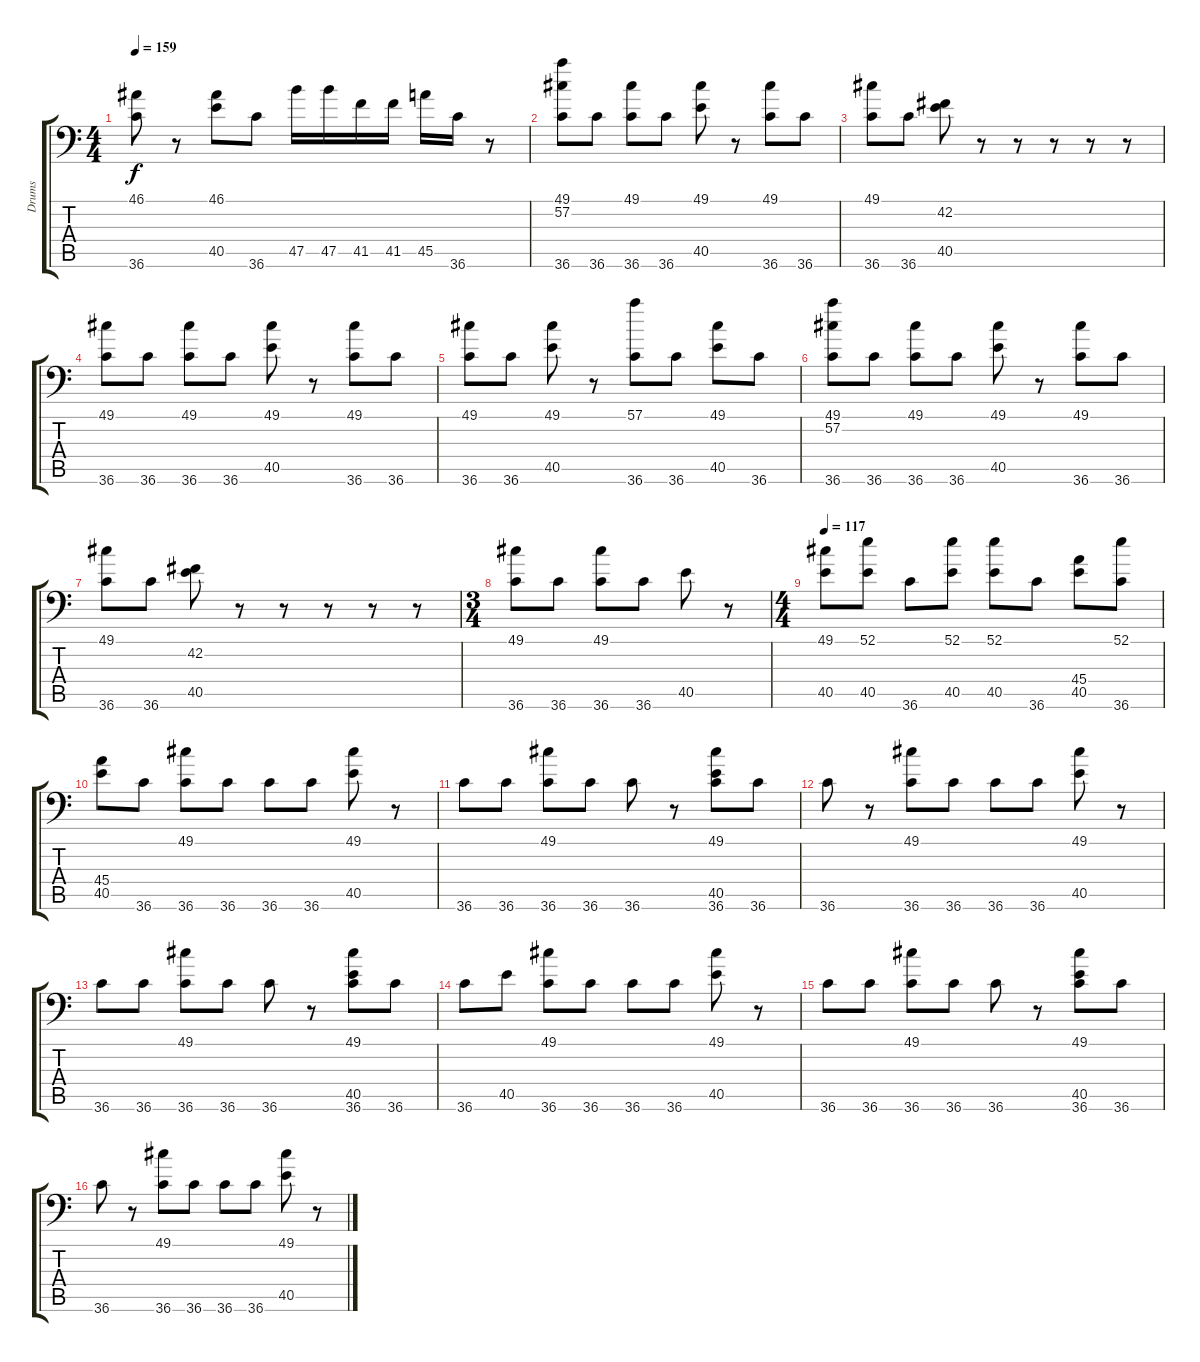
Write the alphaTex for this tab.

\track ("Drums" "Drums") {instrument acousticgrandpiano}
\staff {score tabs}
\tuning (C-1 C-1 C-1 C-1 C-1 C-1) {hide}
\ts (4 4)
\tempo 159
\clef f4
\ks c
(46.1 36.6).8{dy f} r.8 (46.1 40.5).8 36.6.8 47.5.16 47.5.16 41.5.16 41.5.16 45.5.16 36.6.16 r.8 |
(49.1 57.2 36.6).8 36.6.8 (49.1 36.6).8 36.6.8 (49.1 40.5).8 r.8 (49.1 36.6).8 36.6.8 |
(49.1 36.6).8 36.6.8 (42.2 40.5).8 r.8 r.8 r.8 r.8 r.8 |
(49.1 36.6).8 36.6.8 (49.1 36.6).8 36.6.8 (49.1 40.5).8 r.8 (49.1 36.6).8 36.6.8 |
(49.1 36.6).8 36.6.8 (49.1 40.5).8 r.8 (57.1 36.6).8 36.6.8 (49.1 40.5).8 36.6.8 |
(49.1 57.2 36.6).8 36.6.8 (49.1 36.6).8 36.6.8 (49.1 40.5).8 r.8 (49.1 36.6).8 36.6.8 |
(49.1 36.6).8 36.6.8 (42.2 40.5).8 r.8 r.8 r.8 r.8 r.8 |
\ts (3 4)
(49.1 36.6).8 36.6.8 (49.1 36.6).8 36.6.8 40.5.8 r.8 |
\ts (4 4)
\tempo 117
(49.1 40.5).8 (52.1 40.5).8 36.6.8 (52.1 40.5).8 (52.1 40.5).8 36.6.8 (45.4 40.5).8 (52.1 36.6).8 |
(45.4 40.5).8 36.6.8 (49.1 36.6).8 36.6.8 36.6.8 36.6.8 (49.1 40.5).8 r.8 |
36.6.8 36.6.8 (49.1 36.6).8 36.6.8 36.6.8 r.8 (49.1 40.5 36.6).8 36.6.8 |
36.6.8 r.8 (49.1 36.6).8 36.6.8 36.6.8 36.6.8 (49.1 40.5).8 r.8 |
36.6.8 36.6.8 (49.1 36.6).8 36.6.8 36.6.8 r.8 (49.1 40.5 36.6).8 36.6.8 |
36.6.8 40.5.8 (49.1 36.6).8 36.6.8 36.6.8 36.6.8 (49.1 40.5).8 r.8 |
36.6.8 36.6.8 (49.1 36.6).8 36.6.8 36.6.8 r.8 (49.1 40.5 36.6).8 36.6.8 |
36.6.8 r.8 (49.1 36.6).8 36.6.8 36.6.8 36.6.8 (49.1 40.5).8 r.8
